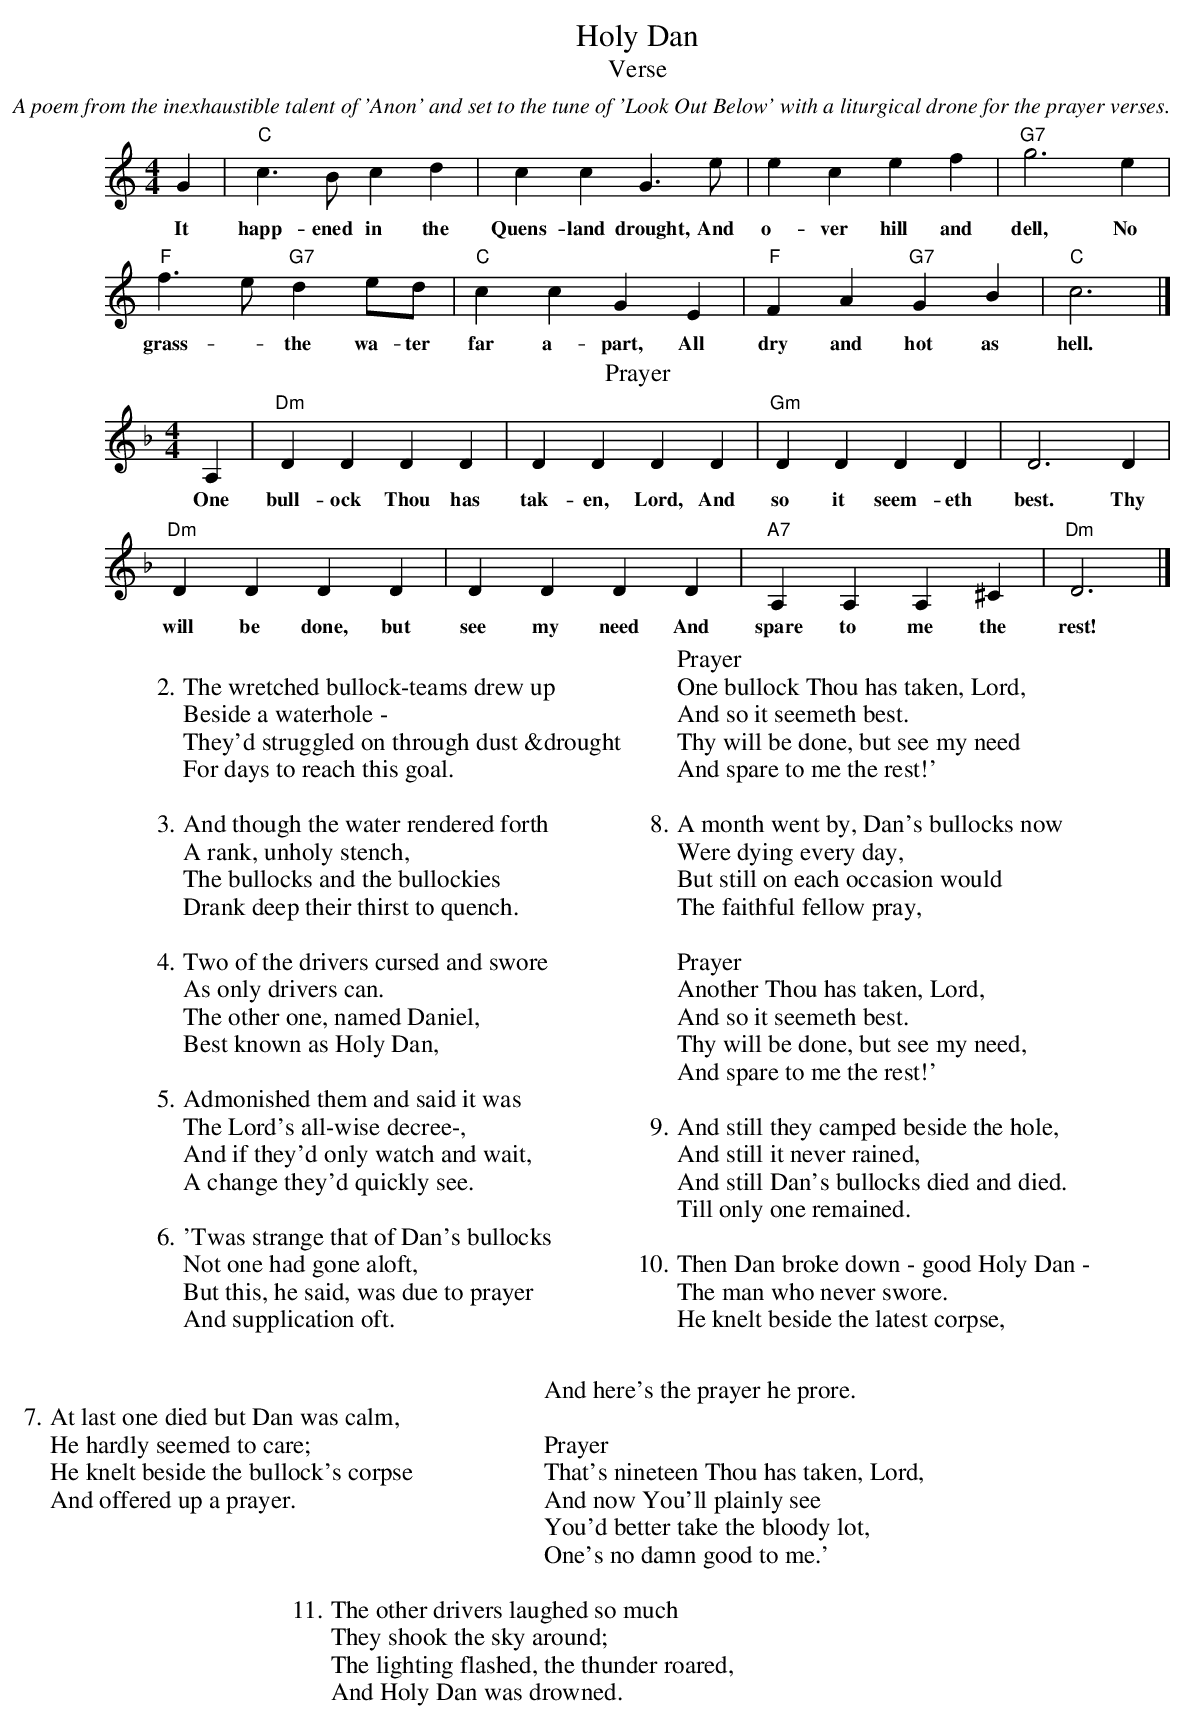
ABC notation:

X:1
T:Holy Dan
C:A poem from the inexhaustible talent of 'Anon' and set to the tune of 'Look Out Below' with a liturgical drone for the prayer verses.
M:4/4
L:1/4
T:Verse
K:Cmaj
G|"C"c>B cd|cc G>e|ec ef|"G7"g3e|
w:It happ-ened in the Quens-land drought, And o-ver hill and dell, No
"F"f>e "G7"de/2d/2|"C"cc GE|"F"FA "G7"GB|"C"c3|]
w:grass - the wa-ter far a-part, All dry and hot as hell.
T:Prayer
K:Dm
A,|"Dm"DDDD|DDDD|"Gm"DD DD|D3D|
w:One bull-ock Thou has tak-en, Lord, And so it seem-eth best. Thy
"Dm"DDDD|DDDD|"A7"A,A,A,^C|"Dm"D3|]
w:will be done, but see my need And spare to me the rest!
W:
W:2. The wretched bullock-teams drew up
W:Beside a waterhole -
W:They'd struggled on through dust &drought
W:For days to reach this goal.
W:
W:3. And though the water rendered forth
W:A rank, unholy stench,
W:The bullocks and the bullockies
W:Drank deep their thirst to quench.
W:
W:4. Two of the drivers cursed and swore
W:As only drivers can.
W:The other one, named Daniel,
W:Best known as Holy Dan,
W:
W:5. Admonished them and said it was
W:The Lord's all-wise decree-,
W:And if they'd only watch and wait,
W:A change they'd quickly see.
W:
W:6. 'Twas strange that of Dan's bullocks
W:Not one had gone aloft,
W:But this, he said, was due to prayer
W:And supplication oft.
W:
W:7. At last one died but Dan was calm,
W:He hardly seemed to care;
W:He knelt beside the bullock's corpse
W:And offered up a prayer.
W:
W:Prayer
W:One bullock Thou has taken, Lord,
W:And so it seemeth best.
W:Thy will be done, but see my need
W:And spare to me the rest!'
W:
W:8. A month went by, Dan's bullocks now
W:Were dying every day,
W:But still on each occasion would
W:The faithful fellow pray,
W:
W:Prayer
W:Another Thou has taken, Lord,
W:And so it seemeth best.
W:Thy will be done, but see my need,
W:And spare to me the rest!'
W:
W:9. And still they camped beside the hole,
W:And still it never rained,
W:And still Dan's bullocks died and died.
W:Till only one remained.
W:
W:10. Then Dan broke down - good Holy Dan -
W:The man who never swore.
W:He knelt beside the latest corpse,
W:And here's the prayer he prore.
W:
W:Prayer
W:That's nineteen Thou has taken, Lord,
W:And now You'll plainly see
W: You'd better take the bloody lot,
W:One's no damn good to me.'
W:
W:11. The other drivers laughed so much
W:They shook the sky around;
W:The lighting flashed, the thunder roared,
W:And Holy Dan was drowned.
